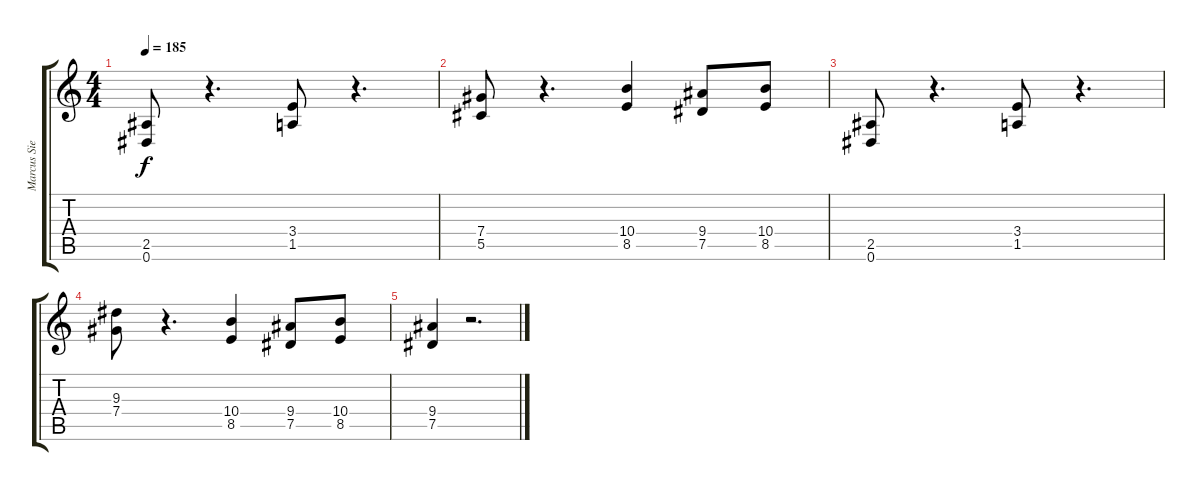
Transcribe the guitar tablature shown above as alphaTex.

\track ("Marcus Siepen" "Marcus Sie") {instrument distortionguitar}
\staff {score tabs}
\tuning (Eb4 Bb3 Gb3 Db3 Ab2 Eb2) {hide}
\ts (4 4)
\tempo 185
\clef g2
\ks c
(2.5 0.6).8{dy f} r.4{d} (3.4 1.5).8 r.4{d} |
(7.4 5.5).8 r.4{d} (10.4 8.5).4 (9.4 7.5).8 (10.4 8.5).8 |
(2.5 0.6).8 r.4{d} (3.4 1.5).8 r.4{d} |
(9.3 7.4).8 r.4{d} (10.4 8.5).4 (9.4 7.5).8 (10.4 8.5).8 |
(9.4 7.5).4 r.2{d}
